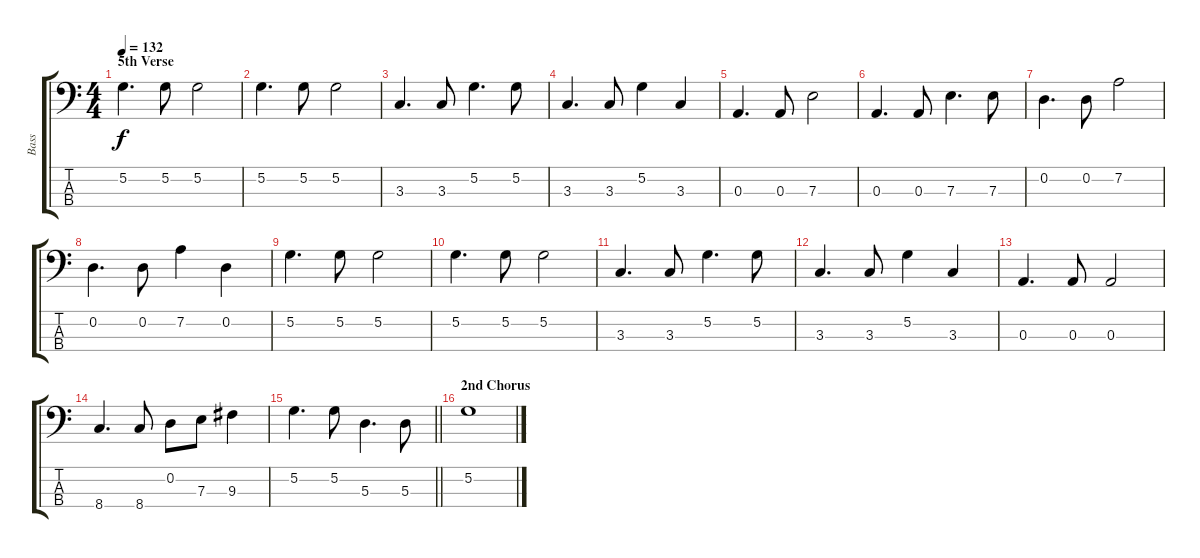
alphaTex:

\track ("Bass" "Bass") {instrument electricbassfinger}
\staff {score tabs}
\tuning (G2 D2 A1 E1) {hide}
\ts (4 4)
\section ("" "5th Verse")
\tempo 132
\clef f4
\ks c
5.2.4{d dy f} 5.2.8 5.2.2 |
5.2.4{d} 5.2.8 5.2.2 |
3.3.4{d} 3.3.8 5.2.4{d} 5.2.8 |
3.3.4{d} 3.3.8 5.2.4 3.3.4 |
0.3.4{d} 0.3.8 7.3.2 |
0.3.4{d} 0.3.8 7.3.4{d} 7.3.8 |
0.2.4{d} 0.2.8 7.2.2 |
0.2.4{d} 0.2.8 7.2.4 0.2.4 |
5.2.4{d} 5.2.8 5.2.2 |
5.2.4{d} 5.2.8 5.2.2 |
3.3.4{d} 3.3.8 5.2.4{d} 5.2.8 |
3.3.4{d} 3.3.8 5.2.4 3.3.4 |
0.3.4{d} 0.3.8 0.3.2 |
8.4.4{d} 8.4.8 0.2.8 7.3.8 9.3.4 |
\barLineRight lightlight
5.2.4{d} 5.2.8 5.3.4{d} 5.3.8 |
\section ("" "2nd Chorus")
5.2.1
